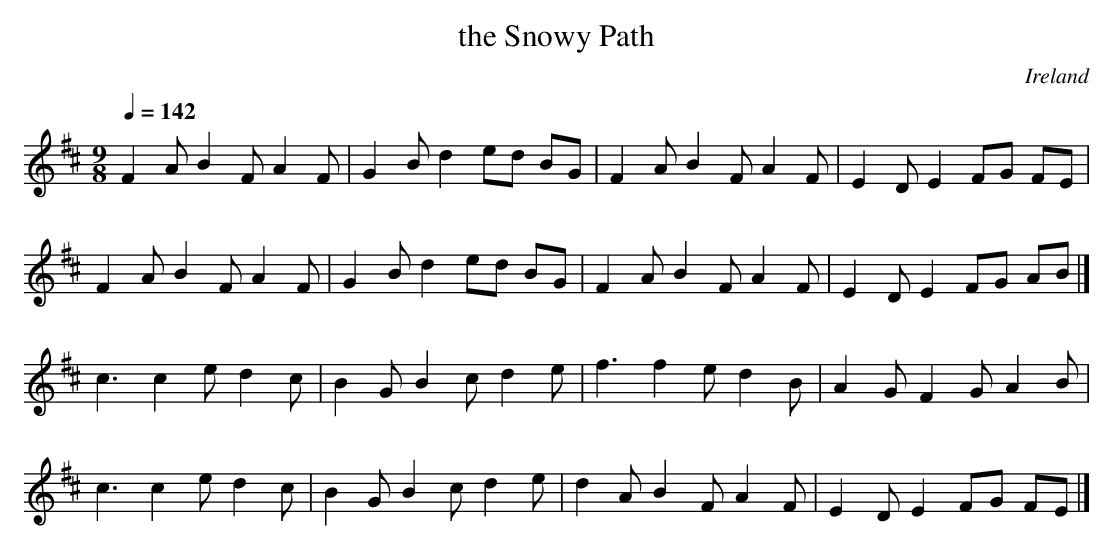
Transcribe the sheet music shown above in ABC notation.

X:1
T:the Snowy Path
O:Ireland
M:9/8
L:1/8
Q:1/4=142
K:D
V:1
F2 AB2 FA2 F|G2 Bd2 ed BG |F2 AB2 FA2 F|E2 DE2 FG FE |
F2 AB2 FA2 F|G2 Bd2 ed BG |F2 AB2 FA2 F|E2 DE2 FG AB |]
c3 c2 ed2 c|B2 GB2 cd2 e|f3 f2 ed2 B|A2 GF2 GA2 B|
c3 c2 ed2 c|B2 GB2 cd2 e|d2 AB2 FA2 F|E2 DE2 FG FE |]
